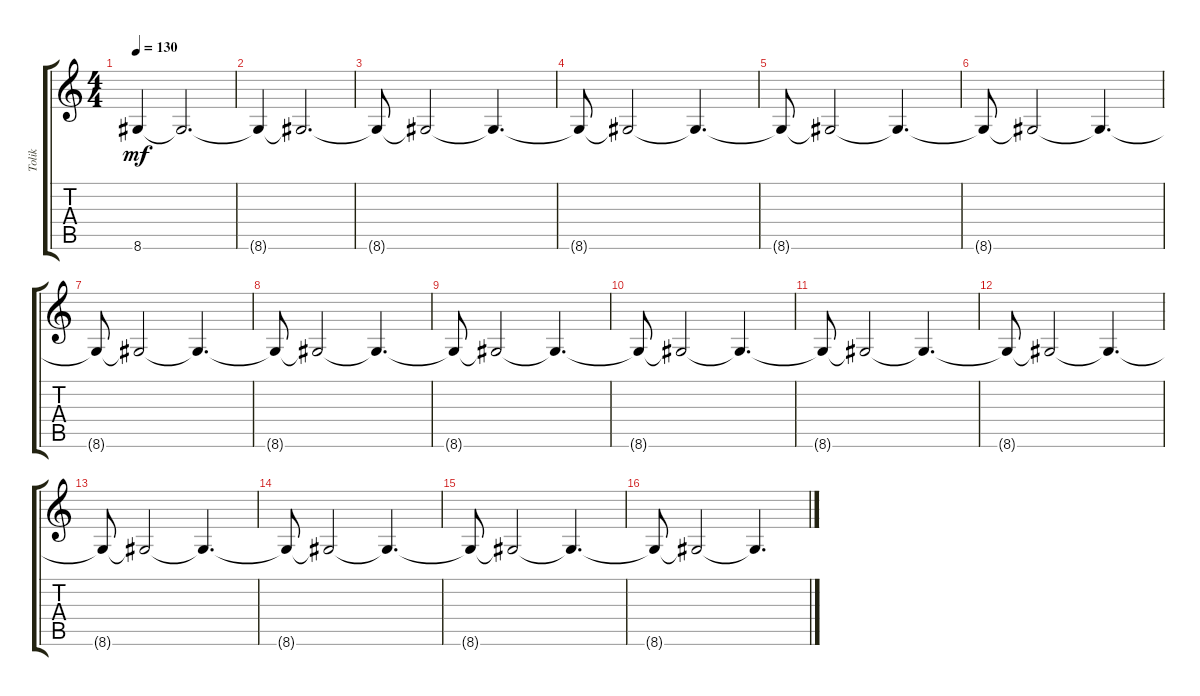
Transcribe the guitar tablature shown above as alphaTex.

\track ("Tolik" "Tolik") {instrument distortionguitar}
\staff {score tabs}
\tuning (D4 A3 F3 C3 G2 C2) {hide}
\ts (4 4)
\tempo 130
\clef g2
\ks c
8.6{t}.4{dy mf} 8.6{t}.2{d} |
8.6{t}.4 8.6{t}.2{d} |
8.6{t}.8 8.6{t}.2 8.6{t}.4{d} |
8.6{t}.8 8.6{t}.2 8.6{t}.4{d} |
8.6{t}.8 8.6{t}.2 8.6{t}.4{d} |
8.6{t}.8 8.6{t}.2 8.6{t}.4{d} |
8.6{t}.8 8.6{t}.2 8.6{t}.4{d} |
8.6{t}.8 8.6{t}.2 8.6{t}.4{d} |
8.6{t}.8 8.6{t}.2 8.6{t}.4{d} |
8.6{t}.8 8.6{t}.2 8.6{t}.4{d} |
8.6{t}.8 8.6{t}.2 8.6{t}.4{d} |
8.6{t}.8 8.6{t}.2 8.6{t}.4{d} |
8.6{t}.8 8.6{t}.2 8.6{t}.4{d} |
8.6{t}.8 8.6{t}.2 8.6{t}.4{d} |
8.6{t}.8 8.6{t}.2 8.6{t}.4{d} |
8.6{t}.8 8.6{t}.2 8.6{t}.4{d}
